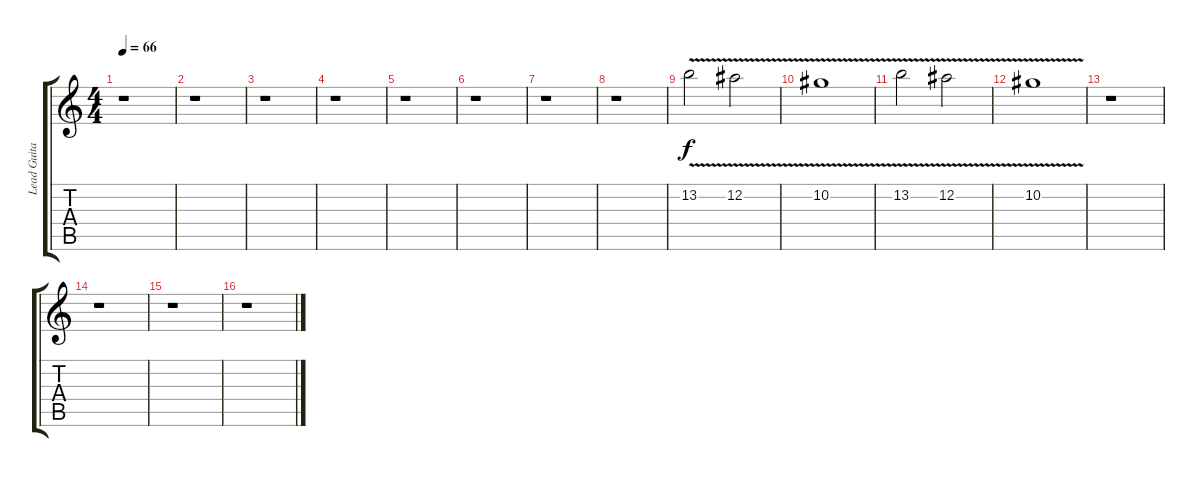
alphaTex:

\track ("Lead Guitar" "Lead Guita") {instrument overdrivenguitar}
\staff {score tabs}
\tuning (Eb4 Bb3 Gb3 Db3 Ab2 Eb2) {hide}
\ts (4 4)
\tempo 66
\clef g2
\ks c
r.1{dy f instrument overdrivenguitar} |
r.1 |
r.1 |
r.1 |
r.1 |
r.1 |
r.1 |
r.1 |
13.2{v}.2 12.2{v}.2 |
10.2{v}.1 |
13.2{v}.2 12.2{v}.2 |
10.2{v}.1 |
r.1 |
r.1 |
r.1 |
r.1
